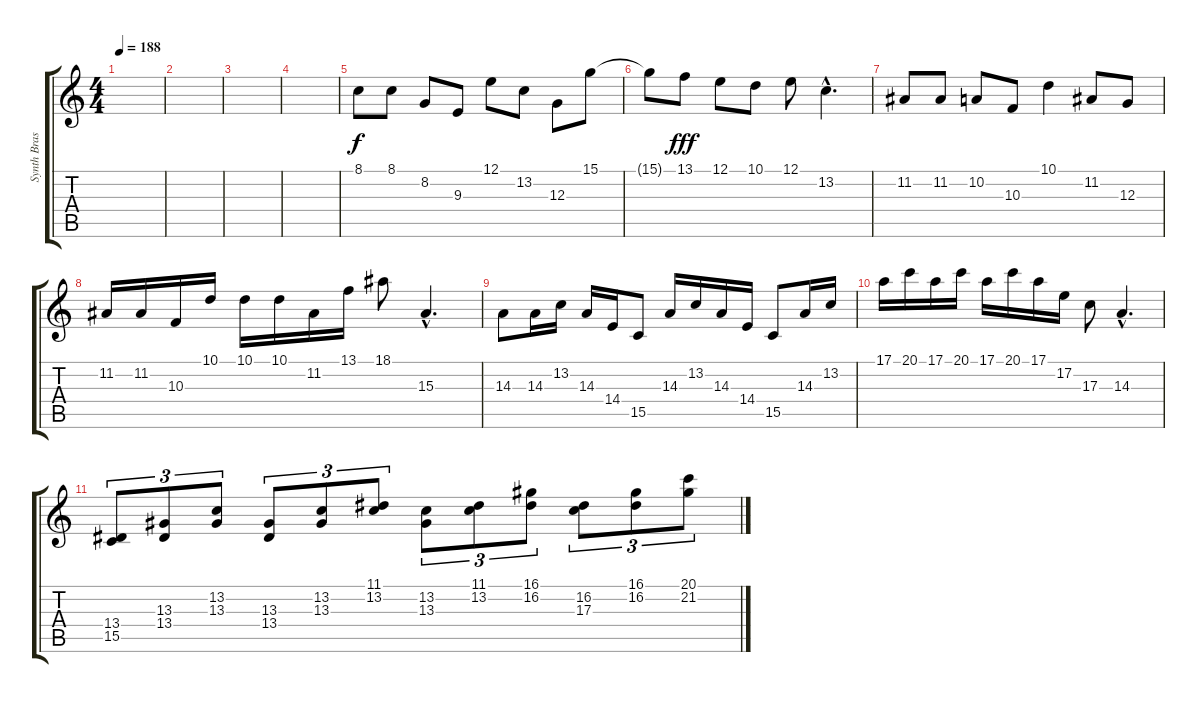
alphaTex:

\track ("Synth Brass" "Synth Bras") {instrument synthbrass1}
\staff {score tabs}
\tuning (E4 B3 G3 D3 A2 E2) {hide}
\ts (4 4)
\tempo 188
\clef g2
\ks c
|
|
|
|
8.1.8{volume 13} 8.1.8 8.2.8 9.3.8 12.1.8 13.2.8 12.3.8 15.1.8 |
15.1{t}.8{dy f} 13.1.8{dy fff} 12.1.8 10.1.8 12.1.8 13.2{hac}.4{d} |
11.2.8 11.2.8 10.2.8 10.3.8 10.1.4 11.2.8 12.3.8 |
11.2.16 11.2.16 10.3.16 10.1.16 10.1.16 10.1.16 11.2.16 13.1.16 18.1.8 15.3{hac}.4{d} |
14.3.8 14.3.16 13.2.16 14.3.16 14.4.16 15.5.8 14.3.16 13.2.16 14.3.16 14.4.16 15.5.8 14.3.16 13.2.16 |
17.1.16 20.1.16 17.1.16 20.1.16 17.1.16 20.1.16 17.1.16 17.2.16 17.3.8 14.3{hac}.4{d} |
(13.4 15.5).8{tu (3 2)} (13.3 13.4).8{tu (3 2)} (13.2 13.3).8{tu (3 2)} (13.3 13.4).8{tu (3 2)} (13.2 13.3).8{tu (3 2)} (11.1 13.2).8{tu (3 2)} (13.2 13.3).8{tu (3 2)} (11.1 13.2).8{tu (3 2)} (16.1 16.2).8{tu (3 2)} (16.2 17.3).8{tu (3 2)} (16.1 16.2).8{tu (3 2)} (20.1 21.2).8{tu (3 2)}
